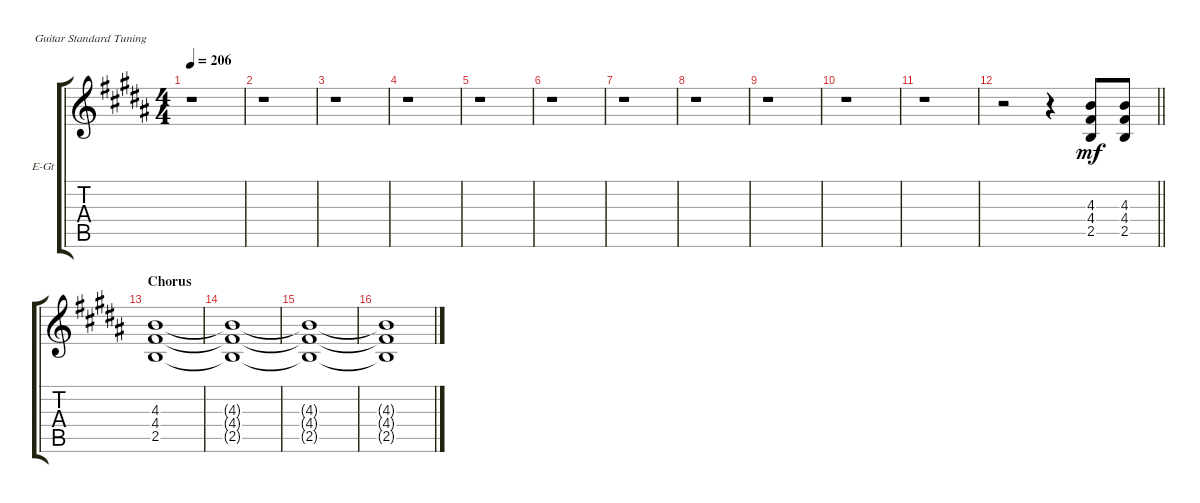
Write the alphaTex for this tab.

\defaultSystemsLayout 4
\bracketExtendMode groupsimilarinstruments
\firstSystemTrackNameOrientation horizontal
\otherSystemsTrackNameOrientation horizontal
\track ("Guitar 6" "E-Gt") {instrument distortionguitar}
\staff {score tabs}
\tuning (E4 B3 G3 D3 A2 E2)
\ts (4 4)
\tempo 206
\clef g2
\ks b
r.1{dy mf} |
r.1 |
r.1 |
r.1 |
r.1 |
r.1 |
r.1 |
r.1 |
r.1 |
r.1 |
r.1 |
\barLineRight lightlight
r.2 r.4 (2.5 4.4 4.3).8 (2.5 4.4 4.3).8 |
\section ("" "Chorus")
(4.3 4.4 2.5).1 |
(2.5{t} 4.4{t} 4.3{t}).1 |
(2.5{t} 4.4{t} 4.3{t}).1 |
(2.5{t} 4.4{t} 4.3{t}).1
